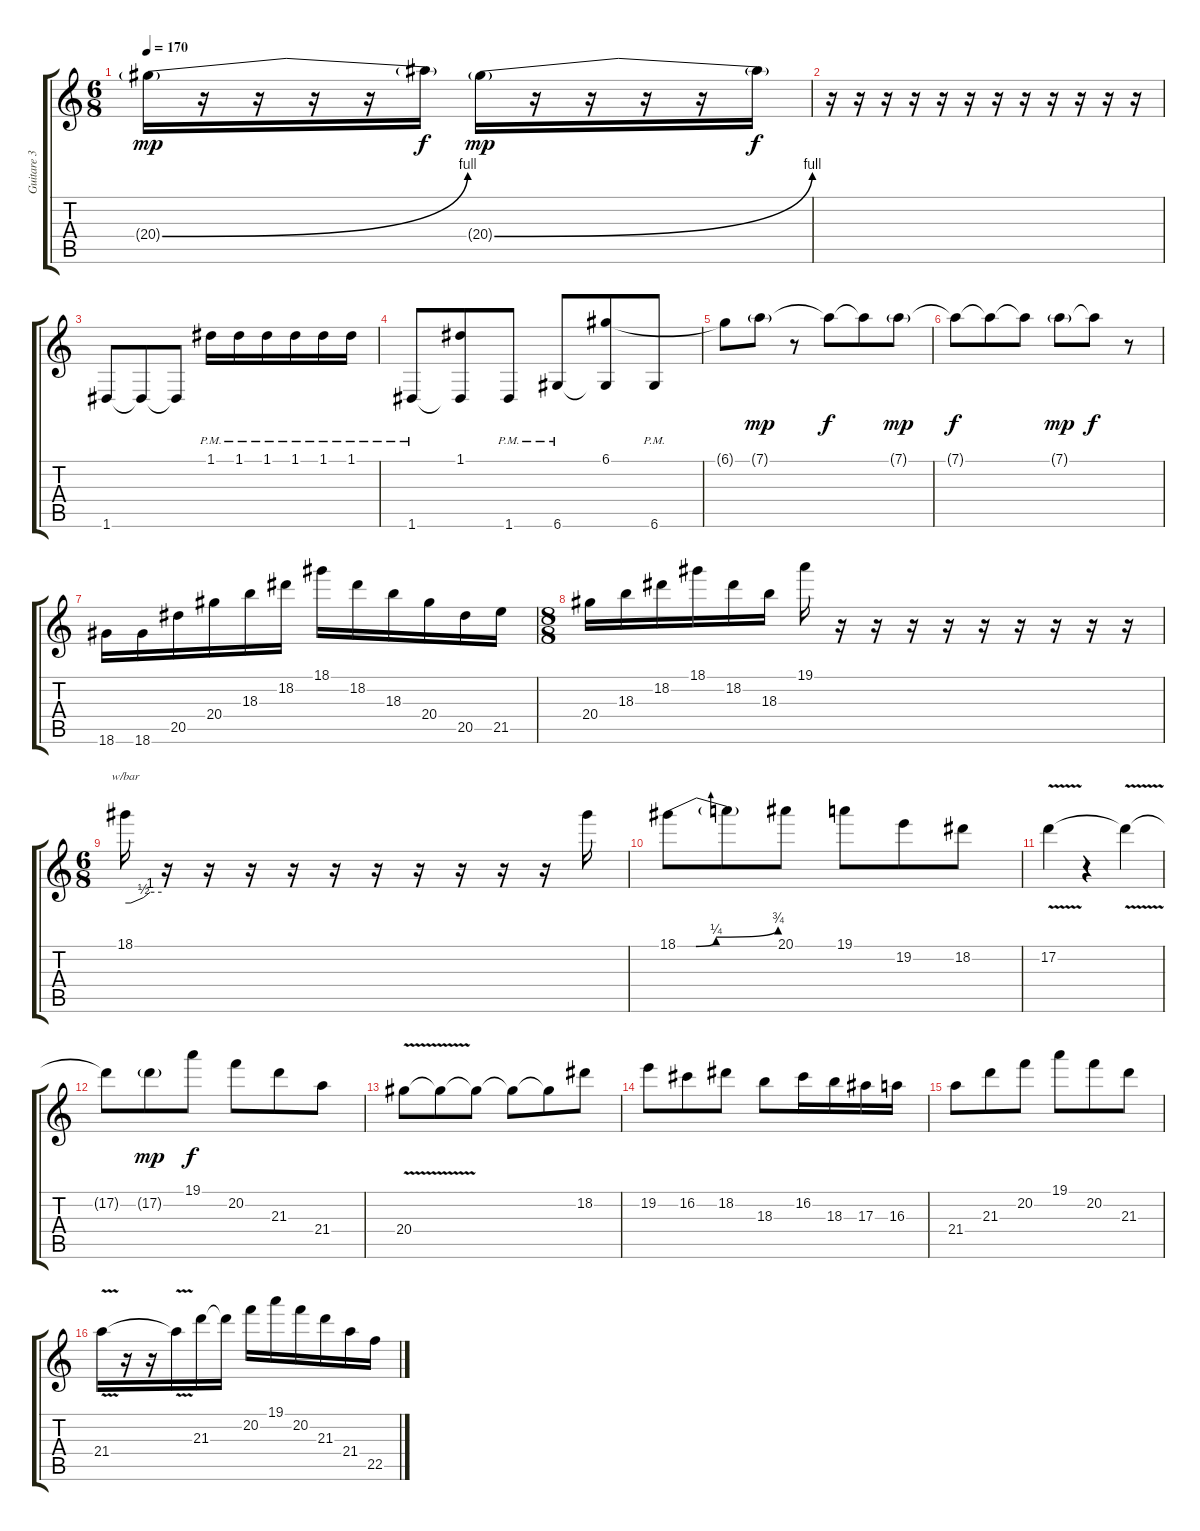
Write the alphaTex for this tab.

\track ("Guitare 3" "Guitare 3") {instrument distortionguitar}
\staff {score tabs}
\tuning (D4 A3 F3 C3 G2 D2) {hide}
\ts (6 8)
\tempo 170
\clef g2
\ks c
20.4{be (bend 0 0 60 4) g}.16{dy mp} r.16 r.16 r.16 r.16 20.4{t}.16{dy f} 20.4{be (bend 0 0 60 4) g}.16{dy mp} r.16 r.16 r.16 r.16 20.4{t}.16{dy f} |
r.16 r.16 r.16 r.16 r.16 r.16 r.16 r.16 r.16 r.16 r.16 r.16 |
1.6.8 1.6{t}.8 1.6{t}.8 1.1{pm}.16 1.1{pm}.16 1.1{pm}.16 1.1{pm}.16 1.1{pm}.16 1.1{pm}.16 |
1.6{pm}.8 (1.1 1.6{t}).8 1.6{pm}.8 6.6{pm}.8 (6.1 6.6{t}).8 6.6{pm}.8 |
6.1{t}.8 7.1{g}.8{dy mp} r.8 7.1{t}.8{dy f} 7.1{t}.8 7.1{g}.8{dy mp} |
7.1{t}.8{dy f} 7.1{t}.8 7.1{t}.8 7.1{g}.8{dy mp} 7.1{t}.8{dy f} r.8 |
18.6.16 18.6.16 20.5.16 20.4.16 18.3.16 18.2.16 18.1.16 18.2.16 18.3.16 20.4.16 20.5.16 21.5.16 |
\ts (8 8)
20.4.16 18.3.16 18.2.16 18.1.16 18.2.16 18.3.16 19.1.16 r.16 r.16 r.16 r.16 r.16 r.16 r.16 r.16 r.16 |
\ts (6 8)
18.1.16{tbe (custom default 0 0 9 0 30 2 41 4 60 4)} r.16 r.16 r.16 r.16 r.16 r.16 r.16 r.16 r.16 r.16 18.1{t}.16 |
18.1{be (custom 0 0 11 0 23 1 60 3)}.8 18.1{t}.8 20.1.8 19.1.8 19.2.8 18.2.8 |
17.2{v}.4 r.4 17.2{t}.4 |
17.2{t}.8 17.2{g}.8{dy mp} 19.1.8{dy f} 20.2.8 21.3.8 21.4.8 |
20.4{v}.8 20.4{t}.8 20.4{t}.8 20.4{t}.8 20.4{t}.8 18.2.8 |
19.2.8 16.2.8 18.2.8 18.3.8 16.2.16 18.3.16 17.3.16 16.3.16 |
21.4.8 21.3.8 20.2.8 19.1.8 20.2.8 21.3.8 |
21.4{v}.16 r.16 r.16 21.4{t}.16 21.3.16 21.3{t}.16 20.2.16 19.1.16 20.2.16 21.3.16 21.4.16 22.5.16
